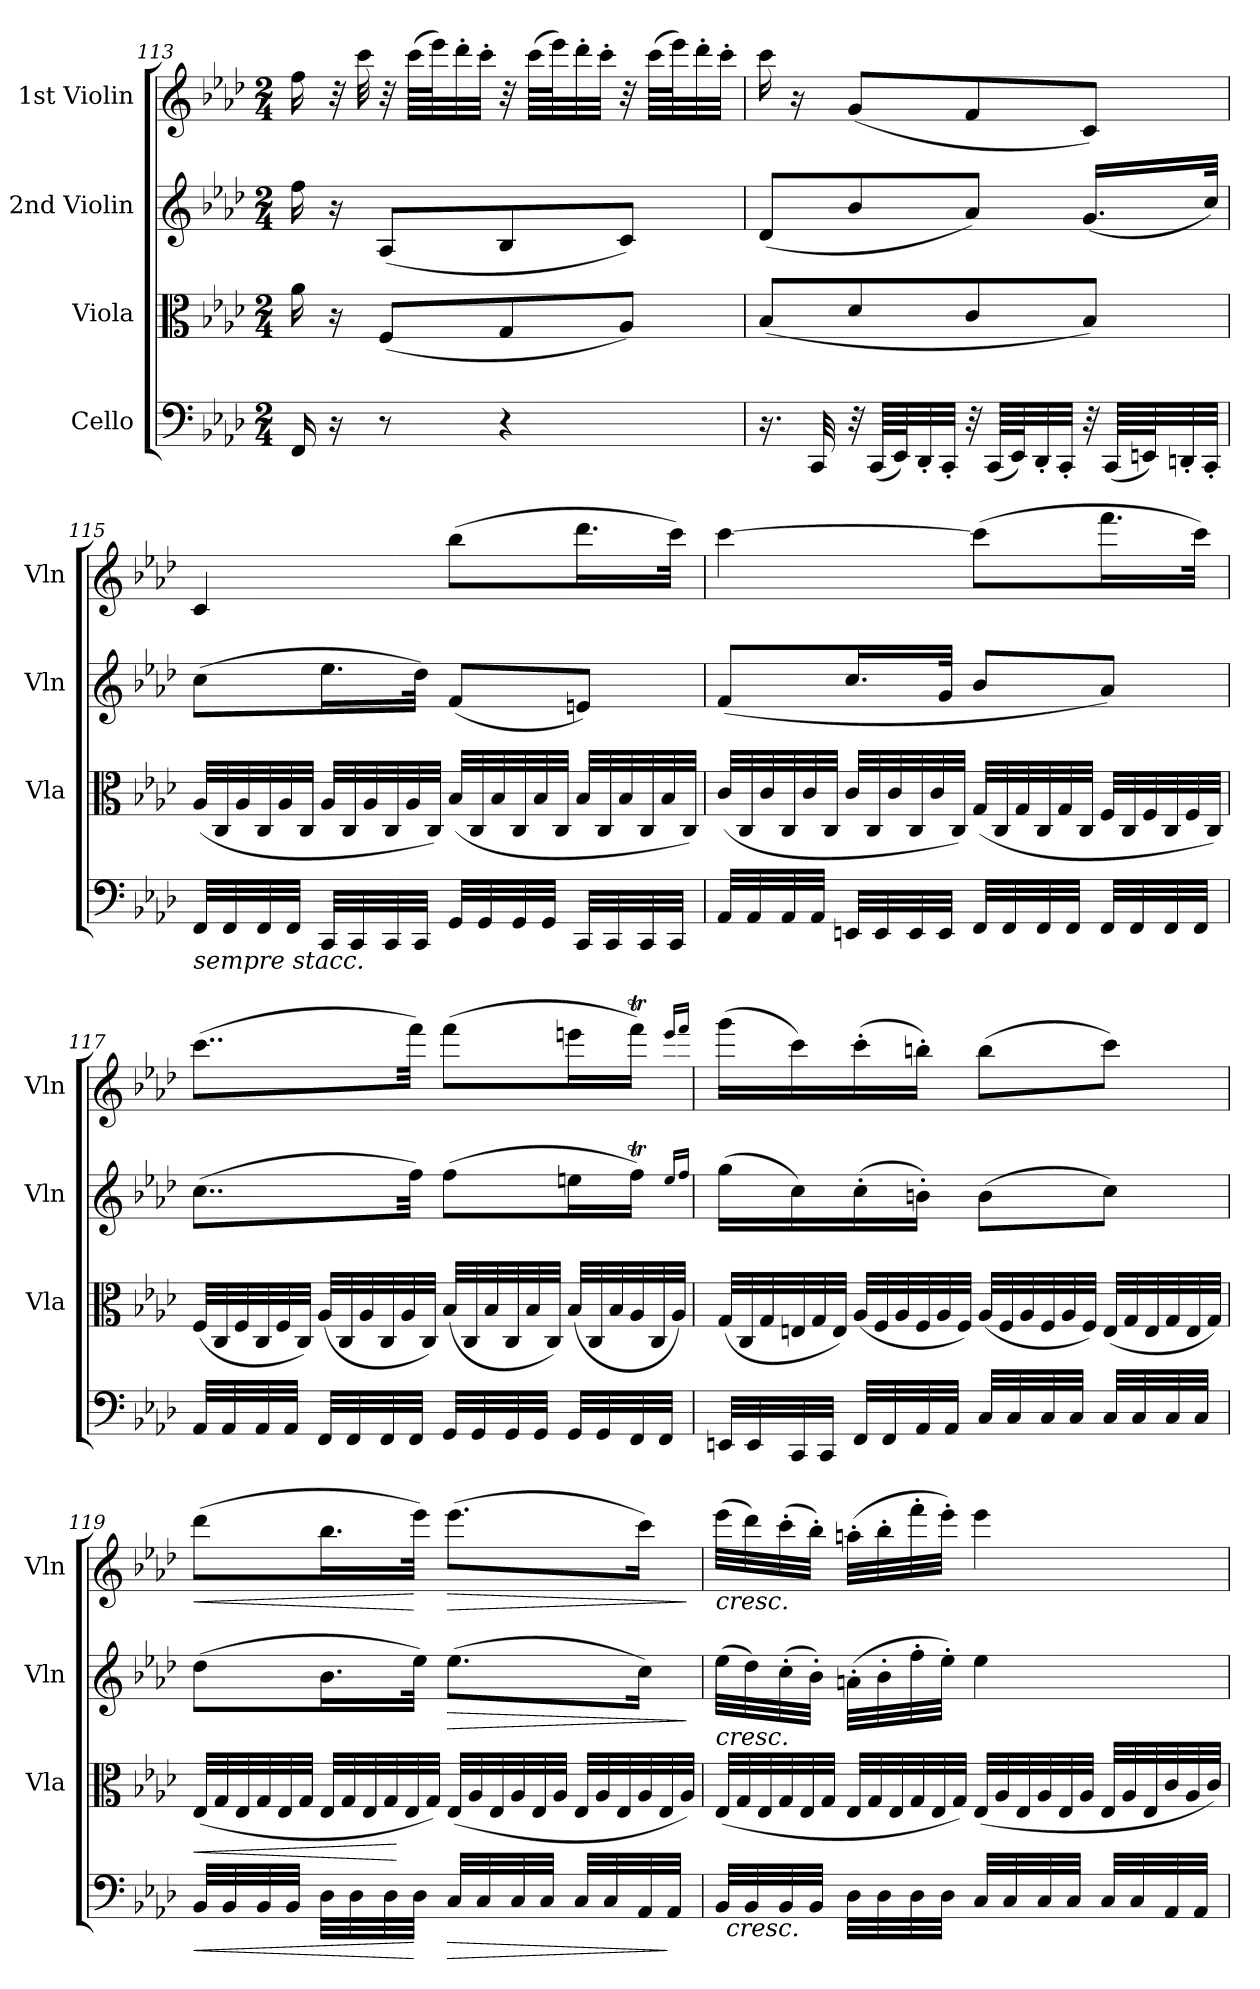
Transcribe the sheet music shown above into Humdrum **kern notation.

**kern	**dynam	**kern	**dynam	**kern	**dynam	**kern	**dynam
*part4	*part4	*part3	*part3	*part2	*part2	*part1	*part1
*staff4	*staff4	*staff3	*staff3	*staff2	*staff2	*staff1	*staff1
*I"Cello	*	*I"Viola	*	*I"2nd Violin	*	*I"1st Violin	*
*	*	*I'Vla	*	*I'Vln	*	*I'Vln	*
*clefF4	*	*clefC3	*	*clefG2	*	*clefG2	*
*k[b-e-a-d-]	*	*k[b-e-a-d-]	*	*k[b-e-a-d-]	*	*k[b-e-a-d-]	*
*f:	*	*f:	*	*f:	*	*f:	*
*M2/4	*	*M2/4	*	*M2/4	*	*M2/4	*
=113	=113	=113	=113	=113	=113	=113	=113
16FF/	.	16a-\	.	16ff\	.	16ff\	.
16r	.	16r	.	16r	.	32r	.
.	.	.	.	.	.	32ccc\	.
8r	.	(<8F/L	.	(<8A-/L	.	32r	.
.	.	.	.	.	.	(>64ccc\LLLL	.
.	.	.	.	.	.	64eee-\J)	.
.	.	.	.	.	.	32ddd-'>\	.
.	.	.	.	.	.	32ccc'>\JJJ	.
4r	.	8G/	.	8B-/	.	32r	.
.	.	.	.	.	.	(>64ccc\LLLL	.
.	.	.	.	.	.	64eee-\J)	.
.	.	.	.	.	.	32ddd-'>\	.
.	.	.	.	.	.	32ccc'>\JJJ	.
.	.	8A-/J)	.	8c/J)	.	32r	.
.	.	.	.	.	.	(>64ccc\LLLL	.
.	.	.	.	.	.	64eee-\J)	.
.	.	.	.	.	.	32ddd-'>\	.
.	.	.	.	.	.	32ccc'>\JJJ	.
=114	=114	=114	=114	=114	=114	=114	=114
16.r	.	(<8B-/L	.	(<8d-/L	.	16ccc\	.
.	.	.	.	.	.	16r	.
32CC/	.	.	.	.	.	.	.
32r	.	8d-/	.	8b-/	.	(<8g/L	.
(<64CC/LLLL	.	.	.	.	.	.	.
64EE-/J)	.	.	.	.	.	.	.
32DD-'</	.	.	.	.	.	.	.
32CC'</JJJ	.	.	.	.	.	.	.
32r	.	8c/	.	8a-/J)	.	8f/	.
(<64CC/LLLL	.	.	.	.	.	.	.
64EE-/J)	.	.	.	.	.	.	.
32DD-'</	.	.	.	.	.	.	.
32CC'</JJJ	.	.	.	.	.	.	.
32r	.	8B-/J)	.	(<16.g/LL	.	8c/J)	.
(<64CC/LLLL	.	.	.	.	.	.	.
64EEn/J)	.	.	.	.	.	.	.
32DDn'</	.	.	.	.	.	.	.
32CC'</JJJ	.	.	.	32cc/JJk)	.	.	.
=115	=115	=115	=115	=115	=115	=115	=115
*	*	*Xtuplet	*	*	*	*	*
!LO:TX:b:i:t=sempre stacc.	!	!	!	!	!	!	!
32FF/LLL	.	(<48A-/LLL	.	(>8cc\L	.	4c/	.
.	.	48C/	.	.	.	.	.
32FF/	.	.	.	.	.	.	.
.	.	48A-/	.	.	.	.	.
32FF/	.	48C/	.	.	.	.	.
.	.	48A-/	.	.	.	.	.
32FF/JJJ	.	.	.	.	.	.	.
.	.	48C/JJJ	.	.	.	.	.
32CC/LLL	.	48A-/LLL	.	16.ee-\L	.	.	.
.	.	48C/	.	.	.	.	.
32CC/	.	.	.	.	.	.	.
.	.	48A-/	.	.	.	.	.
32CC/	.	48C/	.	.	.	.	.
.	.	48A-/	.	.	.	.	.
32CC/JJJ	.	.	.	32dd-\JJk)	.	.	.
.	.	48C/JJJ)	.	.	.	.	.
32GG/LLL	.	(<48B-/LLL	.	(<8f/L	.	(>8bb-\L	.
.	.	48C/	.	.	.	.	.
32GG/	.	.	.	.	.	.	.
.	.	48B-/	.	.	.	.	.
32GG/	.	48C/	.	.	.	.	.
.	.	48B-/	.	.	.	.	.
32GG/JJJ	.	.	.	.	.	.	.
.	.	48C/JJJ	.	.	.	.	.
32CC/LLL	.	48B-/LLL	.	8en/J)	.	16.ddd-\L	.
.	.	48C/	.	.	.	.	.
32CC/	.	.	.	.	.	.	.
.	.	48B-/	.	.	.	.	.
32CC/	.	48C/	.	.	.	.	.
.	.	48B-/	.	.	.	.	.
32CC/JJJ	.	.	.	.	.	32ccc\JJk)	.
.	.	48C/JJJ)	.	.	.	.	.
!!LO:PB:g=z
=116	=116	=116	=116	=116	=116	=116	=116
32AA-/LLL	.	(<48c/LLL	.	(<8f/L	.	[4ccc\	.
.	.	48C/	.	.	.	.	.
32AA-/	.	.	.	.	.	.	.
.	.	48c/	.	.	.	.	.
32AA-/	.	48C/	.	.	.	.	.
.	.	48c/	.	.	.	.	.
32AA-/JJJ	.	.	.	.	.	.	.
.	.	48C/JJJ	.	.	.	.	.
32EEn/LLL	.	48c/LLL	.	16.cc/L	.	.	.
.	.	48C/	.	.	.	.	.
32EE/	.	.	.	.	.	.	.
.	.	48c/	.	.	.	.	.
32EE/	.	48C/	.	.	.	.	.
.	.	48c/	.	.	.	.	.
32EE/JJJ	.	.	.	32g/JJk	.	.	.
.	.	48C/JJJ)	.	.	.	.	.
32FF/LLL	.	(<48G/LLL	.	8b-/L	.	(>8ccc\L]	.
.	.	48C/	.	.	.	.	.
32FF/	.	.	.	.	.	.	.
.	.	48G/	.	.	.	.	.
32FF/	.	48C/	.	.	.	.	.
.	.	48G/	.	.	.	.	.
32FF/JJJ	.	.	.	.	.	.	.
.	.	48C/JJJ	.	.	.	.	.
32FF/LLL	.	48F/LLL	.	8a-/J)	.	16.fff\L	.
.	.	48C/	.	.	.	.	.
32FF/	.	.	.	.	.	.	.
.	.	48F/	.	.	.	.	.
32FF/	.	48C/	.	.	.	.	.
.	.	48F/	.	.	.	.	.
32FF/JJJ	.	.	.	.	.	32ccc\JJk)	.
.	.	48C/JJJ)	.	.	.	.	.
=117	=117	=117	=117	=117	=117	=117	=117
32AA-/LLL	.	(<48F/LLL	.	(>8..cc\L	.	(>8..ccc\L	.
.	.	48C/	.	.	.	.	.
32AA-/	.	.	.	.	.	.	.
.	.	48F/	.	.	.	.	.
32AA-/	.	48C/	.	.	.	.	.
.	.	48F/	.	.	.	.	.
32AA-/JJJ	.	.	.	.	.	.	.
.	.	48C/JJJ)	.	.	.	.	.
32FF/LLL	.	(<48A-/LLL	.	.	.	.	.
.	.	48C/	.	.	.	.	.
32FF/	.	.	.	.	.	.	.
.	.	48A-/	.	.	.	.	.
32FF/	.	48C/	.	.	.	.	.
.	.	48A-/	.	.	.	.	.
32FF/JJJ	.	.	.	32ff\Jkk)	.	32fff\Jkk)	.
.	.	48C/JJJ)	.	.	.	.	.
32GG/LLL	.	(<48B-/LLL	.	(>8ff\L	.	(>8fff\L	.
.	.	48C/	.	.	.	.	.
32GG/	.	.	.	.	.	.	.
.	.	48B-/	.	.	.	.	.
32GG/	.	48C/	.	.	.	.	.
.	.	48B-/	.	.	.	.	.
32GG/JJJ	.	.	.	.	.	.	.
.	.	48C/JJJ)	.	.	.	.	.
32GG/LLL	.	(<48B-/LLL	.	16een\L	.	16eeen\L	.
.	.	48C/	.	.	.	.	.
32GG/	.	.	.	.	.	.	.
.	.	48B-/	.	.	.	.	.
32FF/	.	48A-/	.	16ffT\JJ)	.	16fffT\JJ)	.
.	.	48C/	.	.	.	.	.
32FF/JJJ	.	.	.	.	.	.	.
.	.	48A-/JJJ)	.	.	.	.	.
.	.	.	.	16qee/LL	.	16qeee/LL	.
.	.	.	.	16qff/JJ	.	16qfff/JJ	.
=118	=118	=118	=118	=118	=118	=118	=118
32EEn/LLL	.	(<48G/LLL	.	(>16gg\LL	.	(>16ggg\LL	.
.	.	48C/	.	.	.	.	.
32EE/	.	.	.	.	.	.	.
.	.	48G/	.	.	.	.	.
32CC/	.	48En/	.	16cc\)	.	16ccc\)	.
.	.	48G/	.	.	.	.	.
32CC/JJJ	.	.	.	.	.	.	.
.	.	48E/JJJ)	.	.	.	.	.
32FF/LLL	.	(<48A-/LLL	.	(>16cc'>\	.	(>16ccc'>\	.
.	.	48F/	.	.	.	.	.
32FF/	.	.	.	.	.	.	.
.	.	48A-/	.	.	.	.	.
32AA-/	.	48F/	.	16bn'>\JJ)	.	16bbn'>\JJ)	.
.	.	48A-/	.	.	.	.	.
32AA-/JJJ	.	.	.	.	.	.	.
.	.	48F/JJJ)	.	.	.	.	.
32C/LLL	.	(<48A-/LLL	.	(>8b\L	.	(>8bb\L	.
.	.	48F/	.	.	.	.	.
32C/	.	.	.	.	.	.	.
.	.	48A-/	.	.	.	.	.
32C/	.	48F/	.	.	.	.	.
.	.	48A-/	.	.	.	.	.
32C/JJJ	.	.	.	.	.	.	.
.	.	48F/JJJ)	.	.	.	.	.
32C/LLL	.	(<48E/LLL	.	8cc\J)	.	8ccc\J)	.
.	.	48G/	.	.	.	.	.
32C/	.	.	.	.	.	.	.
.	.	48E/	.	.	.	.	.
32C/	.	48G/	.	.	.	.	.
.	.	48E/	.	.	.	.	.
32C/JJJ	.	.	.	.	.	.	.
.	.	48G/JJJ)	.	.	.	.	.
!!LO:LB:g=z
=119	=119	=119	=119	=119	=119	=119	=119
!	!LO:HP:b	!	!LO:HP:b	!	!	!	!LO:HP:b
32BB-/LLL	<	(<48E-/LLL	<	(>8dd-\L	.	(>8ddd-\L	<
.	.	48G/	.	.	.	.	.
32BB-/	.	.	.	.	.	.	.
.	.	48E-/	.	.	.	.	.
32BB-/	.	48G/	.	.	.	.	.
.	.	48E-/	.	.	.	.	.
32BB-/JJJ	.	.	.	.	.	.	.
.	.	48G/JJJ	.	.	.	.	.
32D-\LLL	.	48E-/LLL	.	16.b-\L	.	16.bb-\L	.
.	.	48G/	.	.	.	.	.
32D-\	.	.	.	.	.	.	.
.	.	48E-/	.	.	.	.	.
32D-\	.	48G/	.	.	.	.	.
.	.	48E-/	[	.	.	.	.
32D-\JJJ	[	.	.	32ee-\JJk)	.	32eee-\JJk)	[
.	.	48G/JJJ)	.	.	.	.	.
!	!LO:HP:b	!	!	!	!LO:HP:b	!	!LO:HP:b
32C/LLL	>	(<48E-/LLL	.	(>8.ee-\L	>	(>8.eee-\L	>
.	.	48A-/	.	.	.	.	.
32C/	.	.	.	.	.	.	.
.	.	48E-/	.	.	.	.	.
32C/	.	48A-/	.	.	.	.	.
.	.	48E-/	.	.	.	.	.
32C/JJJ	.	.	.	.	.	.	.
.	.	48A-/JJJ	.	.	.	.	.
32C/LLL	.	48E-/LLL	.	.	.	.	.
.	.	48A-/	.	.	.	.	.
32C/	.	.	.	.	.	.	.
.	.	48E-/	.	.	.	.	.
32AA-/	.	48A-/	.	16cc\Jk)	.	16ccc\Jk)	.
.	.	48E-/	.	.	.	.	.
32AA-/JJJ	]	.	.	.	.	.	.
.	.	48A-/JJJ)	.	.	.	.	.
.	.	.	.	.	]	.	]
=120	=120	=120	=120	=120	=120	=120	=120
!	!	!	!	!	!	!LO:TX:b:i:t=cresc.	!
!	!	!LO:TX:a:i:t=cresc.	!	!	!	!	!
!LO:TX:a:i:t=cresc.	!	!	!	!	!	!	!
*^	*	*	*	*	*	*	*
32BB-/LLL	64ryy	.	(<48E-/LLL	.	(>32ee-\LLL	.	(>32eee-\LLL	.
!	!LO:TX:b:i:t=cresc.	!	!	!	!	!	!	!
.	4ryy	.	.	.	.	.	.	.
.	.	.	48G/	.	.	.	.	.
32BB-/	.	.	.	.	32dd-\)	.	32ddd-\)	.
.	.	.	48E-/	.	.	.	.	.
32BB-/	.	.	48G/	.	(>32cc'>\	.	(>32ccc'>\	.
.	.	.	48E-/	.	.	.	.	.
32BB-/JJJ	.	.	.	.	32b-'>\JJJ)	.	32bb-'>\JJJ)	.
.	.	.	48G/JJJ	.	.	.	.	.
32D-\LLL	.	.	48E-/LLL	.	(>32an'>\LLL	.	(>32aan'>\LLL	.
.	.	.	48G/	.	.	.	.	.
32D-\	.	.	.	.	32b-'>\	.	32bb-'>\	.
.	.	.	48E-/	.	.	.	.	.
32D-\	.	.	48G/	.	32ff'>\	.	32fff'>\	.
.	.	.	48E-/	.	.	.	.	.
32D-\JJJ	.	.	.	.	32ee-'>\JJJ)	.	32eee-'>\JJJ)	.
.	.	.	48G/JJJ)	.	.	.	.	.
32C/LLL	.	.	(<48E-/LLL	.	4ee-\	.	4eee-\	.
.	8...ryy	.	.	.	.	.	.	.
.	.	.	48A-/	.	.	.	.	.
32C/	.	.	.	.	.	.	.	.
.	.	.	48E-/	.	.	.	.	.
32C/	.	.	48A-/	.	.	.	.	.
.	.	.	48E-/	.	.	.	.	.
32C/JJJ	.	.	.	.	.	.	.	.
.	.	.	48A-/JJJ	.	.	.	.	.
32C/LLL	.	.	48E-/LLL	.	.	.	.	.
.	.	.	48A-/	.	.	.	.	.
32C/	.	.	.	.	.	.	.	.
.	.	.	48E-/	.	.	.	.	.
32AA-/	.	.	48c/	.	.	.	.	.
.	.	.	48A-/	.	.	.	.	.
32AA-/JJJ	.	.	.	.	.	.	.	.
.	.	.	48c/JJJ)	.	.	.	.	.
*v	*v	*	*	*	*	*	*	*
=	=	=	=	=	=	=	=
*-	*-	*-	*-	*-	*-	*-	*-
